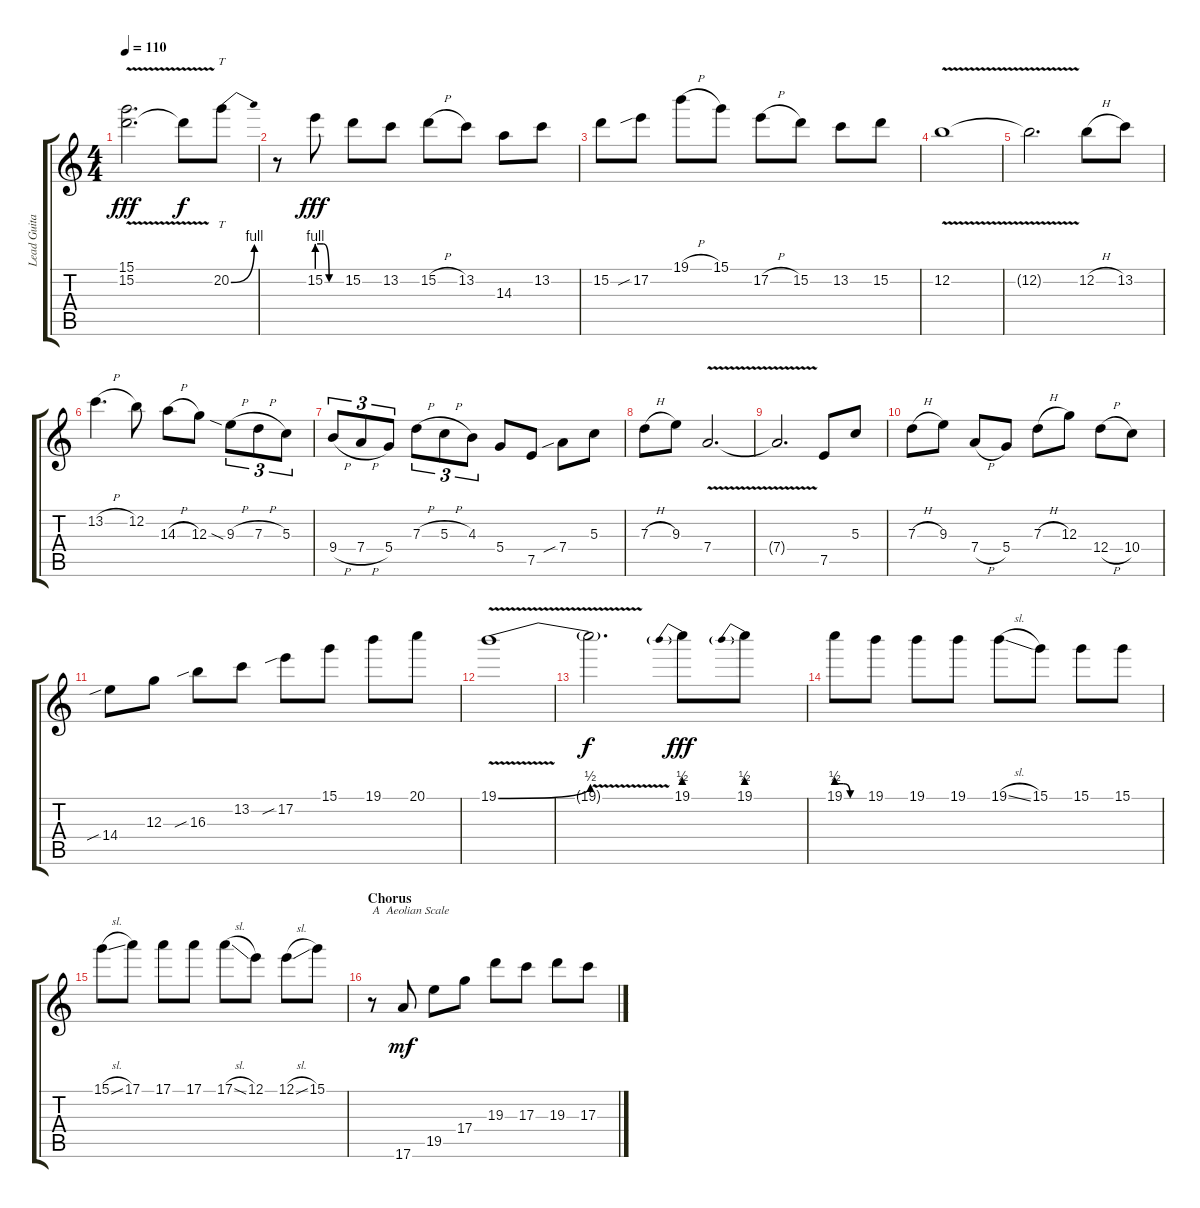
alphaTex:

\track ("Lead Guitar Michael Keene 1" "Lead Guita") {instrument distortionguitar}
\staff {score tabs}
\tuning (E4 B3 G3 D3 A2 E2) {hide}
\ts (4 4)
\tempo 110
\clef g2
\ks c
(15.1{t} 15.2{v t}).2{d dy fff} 15.2{v t}.8{dy f} 20.2{be (bend 0 0 60 4)}.8{tt} |
r.8 15.2{be (custom 0 4 15 4 30 0 60 0)}.8{dy fff} 15.2.8 13.2.8 15.2{h}.8 13.2.8 14.3.8 13.2.8 |
15.2.8 17.2{sib}.8 19.1{h}.8 15.1.8 17.2{h}.8 15.2.8 13.2.8 15.2.8 |
12.2{v}.1 |
12.2{v t}.2{d} 12.2{h}.8 13.2.8 |
13.2{h}.4{d} 12.2.8 14.3{h}.8 12.3.8 9.3{sia h}.8{tu (3 2)} 7.3{h}.8{tu (3 2)} 5.3.8{tu (3 2)} |
9.4{h}.8{tu (3 2)} 7.4{h}.8{tu (3 2)} 5.4.8{tu (3 2)} 7.3{h}.8{tu (3 2)} 5.3{h}.8{tu (3 2)} 4.3.8{tu (3 2)} 5.4.8 7.5.8 7.4{sib}.8 5.3.8 |
7.3{h}.8 9.3.8 7.4{v}.2{d} |
7.4{v t}.2{d} 7.5.8 5.3.8 |
7.3{h}.8 9.3.8 7.4{h}.8 5.4.8 7.3{h}.8 12.3.8 12.4{h}.8 10.4.8 |
14.4{sib}.8 12.3.8 16.3{sib}.8 13.2.8 17.2{sib}.8 15.1.8 19.1.8 20.1.8 |
19.1{be (bend 0 0 60 2) v}.1 |
19.1{v t}.2{d dy f} 19.1{be (prebend 0 2 60 2)}.8{dy fff} 19.1{be (prebend 0 2 60 2)}.8 |
19.1{be (custom 0 2 15 2 30 0 60 0)}.8 19.1.8 19.1.8 19.1.8 19.1{sl}.8 15.1.8 15.1.8 15.1.8 |
15.1{sl}.8 17.1.8 17.1.8 17.1.8 17.1{sl}.8 12.1.8 12.1{sl}.8 15.1.8 |
\section ("" "Chorus")
r.8{txt "A  Aeolian Scale"} 17.6.8{dy mf} 19.5.8 17.4.8 19.3.8 17.3.8 19.3.8 17.3.8
